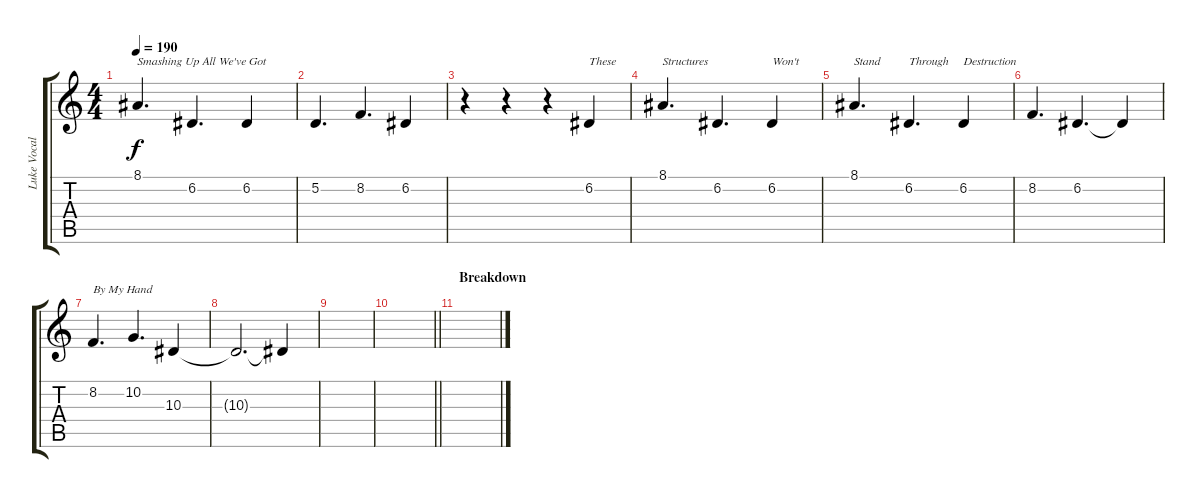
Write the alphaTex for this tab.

\track ("Luke Vocals" "Luke Vocal") {instrument clarinet}
\staff {score tabs}
\tuning (D4 A3 F3 C3 G2 C2) {hide}
\ts (4 4)
\tempo 190
\clef g2
\ks c
8.1.4{d txt "Smashing Up All We've Got" dy f} 6.2.4{d} 6.2.4 |
5.2.4{d} 8.2.4{d} 6.2.4 |
r.4 r.4 r.4 6.2.4{txt "These"} |
8.1.4{d txt "Structures"} 6.2.4{d} 6.2.4{txt "Won't"} |
8.1.4{d txt "Stand"} 6.2.4{d txt "Through"} 6.2.4{txt "Destruction"} |
8.2.4{d} 6.2.4{d} 6.2{t}.4 |
8.2.4{d txt "By My Hand"} 10.2.4{d} 10.3.4 |
10.3{t}.2{d} 10.3{t}.4 |
|
\barLineRight lightlight
|
\section ("" "Breakdown")
